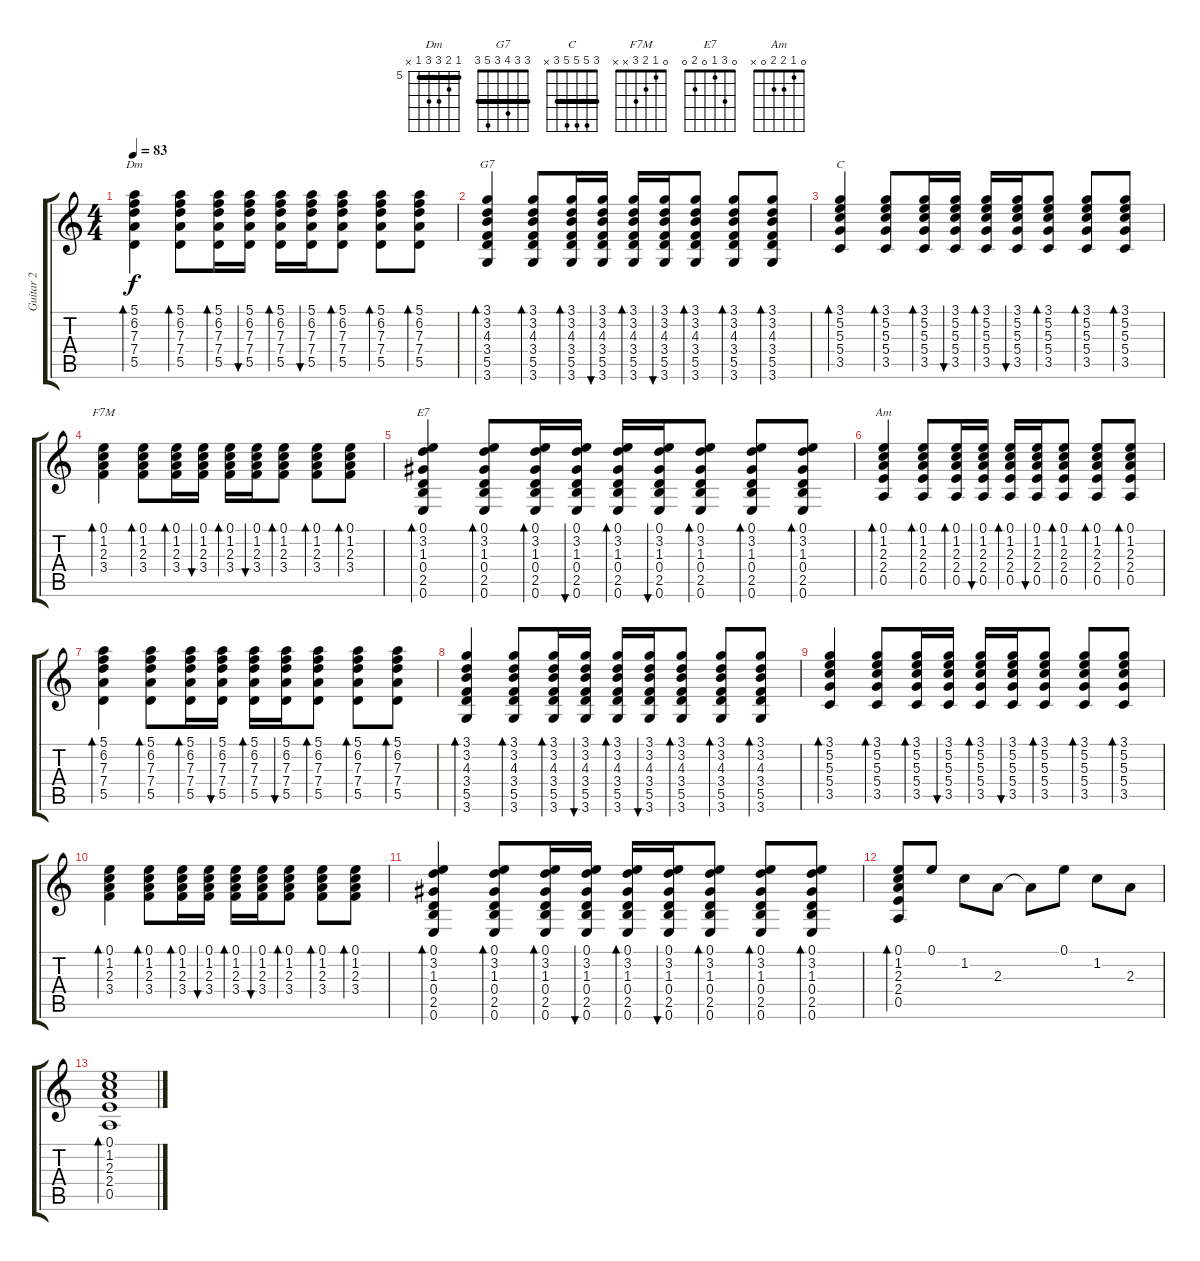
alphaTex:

\track ("Guitar 2" "Guitar 2") {instrument acousticguitarsteel}
\staff {score tabs}
\tuning (E4 B3 G3 D3 A2 E2) {hide}
\chord ("Dm" 5 6 7 7 5 x) {firstfret 5 barre 5}
\chord ("G7" 3 3 4 3 5 3) {barre 3}
\chord ("C" 3 5 5 5 3 x) {barre 3}
\chord ("F7M" 0 1 2 3 x x)
\chord ("E7" 0 3 1 0 2 0)
\chord ("Am" 0 1 2 2 0 x)
\ts (4 4)
\tempo 83
\clef g2
\ks c
(5.1 6.2 7.3 7.4 5.5).4{bd 60 ch "Dm" dy f} (5.1 6.2 7.3 7.4 5.5).8{bd 60} (5.1 6.2 7.3 7.4 5.5).16{bd 60} (5.1 6.2 7.3 7.4 5.5).16{bu 60} (5.1 6.2 7.3 7.4 5.5).16{bd 60} (5.1 6.2 7.3 7.4 5.5).16{bu 60} (5.1 6.2 7.3 7.4 5.5).8{bd 60} (5.1 6.2 7.3 7.4 5.5).8{bd 60} (5.1 6.2 7.3 7.4 5.5).8{bd 60} |
(3.1 3.2 4.3 3.4 5.5 3.6).4{bd 60 ch "G7"} (3.1 3.2 4.3 3.4 5.5 3.6).8{bd 60} (3.1 3.2 4.3 3.4 5.5 3.6).16{bd 60} (3.1 3.2 4.3 3.4 5.5 3.6).16{bu 60} (3.1 3.2 4.3 3.4 5.5 3.6).16{bd 60} (3.1 3.2 4.3 3.4 5.5 3.6).16{bu 60} (3.1 3.2 4.3 3.4 5.5 3.6).8{bd 60} (3.1 3.2 4.3 3.4 5.5 3.6).8{bd 60} (3.1 3.2 4.3 3.4 5.5 3.6).8{bd 60} |
(3.1 5.2 5.3 5.4 3.5).4{bd 60 ch "C"} (3.1 5.2 5.3 5.4 3.5).8{bd 60} (3.1 5.2 5.3 5.4 3.5).16{bd 60} (3.1 5.2 5.3 5.4 3.5).16{bu 60} (3.1 5.2 5.3 5.4 3.5).16{bd 60} (3.1 5.2 5.3 5.4 3.5).16{bu 60} (3.1 5.2 5.3 5.4 3.5).8{bd 60} (3.1 5.2 5.3 5.4 3.5).8{bd 60} (3.1 5.2 5.3 5.4 3.5).8{bd 60} |
(0.1 1.2 2.3 3.4).4{bd 60 ch "F7M"} (0.1 1.2 2.3 3.4).8{bd 60} (0.1 1.2 2.3 3.4).16{bd 60} (0.1 1.2 2.3 3.4).16{bu 60} (0.1 1.2 2.3 3.4).16{bd 60} (0.1 1.2 2.3 3.4).16{bu 60} (0.1 1.2 2.3 3.4).8{bd 60} (0.1 1.2 2.3 3.4).8{bd 60} (0.1 1.2 2.3 3.4).8{bd 60} |
(0.1 3.2 1.3 0.4 2.5 0.6).4{bd 60 ch "E7"} (0.1 3.2 1.3 0.4 2.5 0.6).8{bd 60} (0.1 3.2 1.3 0.4 2.5 0.6).16{bd 60} (0.1 3.2 1.3 0.4 2.5 0.6).16{bu 60} (0.1 3.2 1.3 0.4 2.5 0.6).16{bd 60} (0.1 3.2 1.3 0.4 2.5 0.6).16{bu 60} (0.1 3.2 1.3 0.4 2.5 0.6).8{bd 60} (0.1 3.2 1.3 0.4 2.5 0.6).8{bd 60} (0.1 3.2 1.3 0.4 2.5 0.6).8{bd 60} |
(0.1 1.2 2.3 2.4 0.5).4{bd 60 ch "Am"} (0.1 1.2 2.3 2.4 0.5).8{bd 60} (0.1 1.2 2.3 2.4 0.5).16{bd 60} (0.1 1.2 2.3 2.4 0.5).16{bu 60} (0.1 1.2 2.3 2.4 0.5).16{bd 60} (0.1 1.2 2.3 2.4 0.5).16{bu 60} (0.1 1.2 2.3 2.4 0.5).8{bd 60} (0.1 1.2 2.3 2.4 0.5).8{bd 60} (0.1 1.2 2.3 2.4 0.5).8{bd 60} |
(5.1 6.2 7.3 7.4 5.5).4{bd 60} (5.1 6.2 7.3 7.4 5.5).8{bd 60} (5.1 6.2 7.3 7.4 5.5).16{bd 60} (5.1 6.2 7.3 7.4 5.5).16{bu 60} (5.1 6.2 7.3 7.4 5.5).16{bd 60} (5.1 6.2 7.3 7.4 5.5).16{bu 60} (5.1 6.2 7.3 7.4 5.5).8{bd 60} (5.1 6.2 7.3 7.4 5.5).8{bd 60} (5.1 6.2 7.3 7.4 5.5).8{bd 60} |
(3.1 3.2 4.3 3.4 5.5 3.6).4{bd 60} (3.1 3.2 4.3 3.4 5.5 3.6).8{bd 60} (3.1 3.2 4.3 3.4 5.5 3.6).16{bd 60} (3.1 3.2 4.3 3.4 5.5 3.6).16{bu 60} (3.1 3.2 4.3 3.4 5.5 3.6).16{bd 60} (3.1 3.2 4.3 3.4 5.5 3.6).16{bu 60} (3.1 3.2 4.3 3.4 5.5 3.6).8{bd 60} (3.1 3.2 4.3 3.4 5.5 3.6).8{bd 60} (3.1 3.2 4.3 3.4 5.5 3.6).8{bd 60} |
(3.1 5.2 5.3 5.4 3.5).4{bd 60} (3.1 5.2 5.3 5.4 3.5).8{bd 60} (3.1 5.2 5.3 5.4 3.5).16{bd 60} (3.1 5.2 5.3 5.4 3.5).16{bu 60} (3.1 5.2 5.3 5.4 3.5).16{bd 60} (3.1 5.2 5.3 5.4 3.5).16{bu 60} (3.1 5.2 5.3 5.4 3.5).8{bd 60} (3.1 5.2 5.3 5.4 3.5).8{bd 60} (3.1 5.2 5.3 5.4 3.5).8{bd 60} |
(0.1 1.2 2.3 3.4).4{bd 60} (0.1 1.2 2.3 3.4).8{bd 60} (0.1 1.2 2.3 3.4).16{bd 60} (0.1 1.2 2.3 3.4).16{bu 60} (0.1 1.2 2.3 3.4).16{bd 60} (0.1 1.2 2.3 3.4).16{bu 60} (0.1 1.2 2.3 3.4).8{bd 60} (0.1 1.2 2.3 3.4).8{bd 60} (0.1 1.2 2.3 3.4).8{bd 60} |
(0.1 3.2 1.3 0.4 2.5 0.6).4{bd 60} (0.1 3.2 1.3 0.4 2.5 0.6).8{bd 60} (0.1 3.2 1.3 0.4 2.5 0.6).16{bd 60} (0.1 3.2 1.3 0.4 2.5 0.6).16{bu 60} (0.1 3.2 1.3 0.4 2.5 0.6).16{bd 60} (0.1 3.2 1.3 0.4 2.5 0.6).16{bu 60} (0.1 3.2 1.3 0.4 2.5 0.6).8{bd 60} (0.1 3.2 1.3 0.4 2.5 0.6).8{bd 60} (0.1 3.2 1.3 0.4 2.5 0.6).8{bd 60} |
(0.1 1.2 2.3 2.4 0.5).8{bd 60} 0.1.8 1.2.8 2.3.8 2.3{t}.8 0.1.8 1.2.8 2.3.8 |
(0.1 1.2 2.3 2.4 0.5).1{bd 60}
